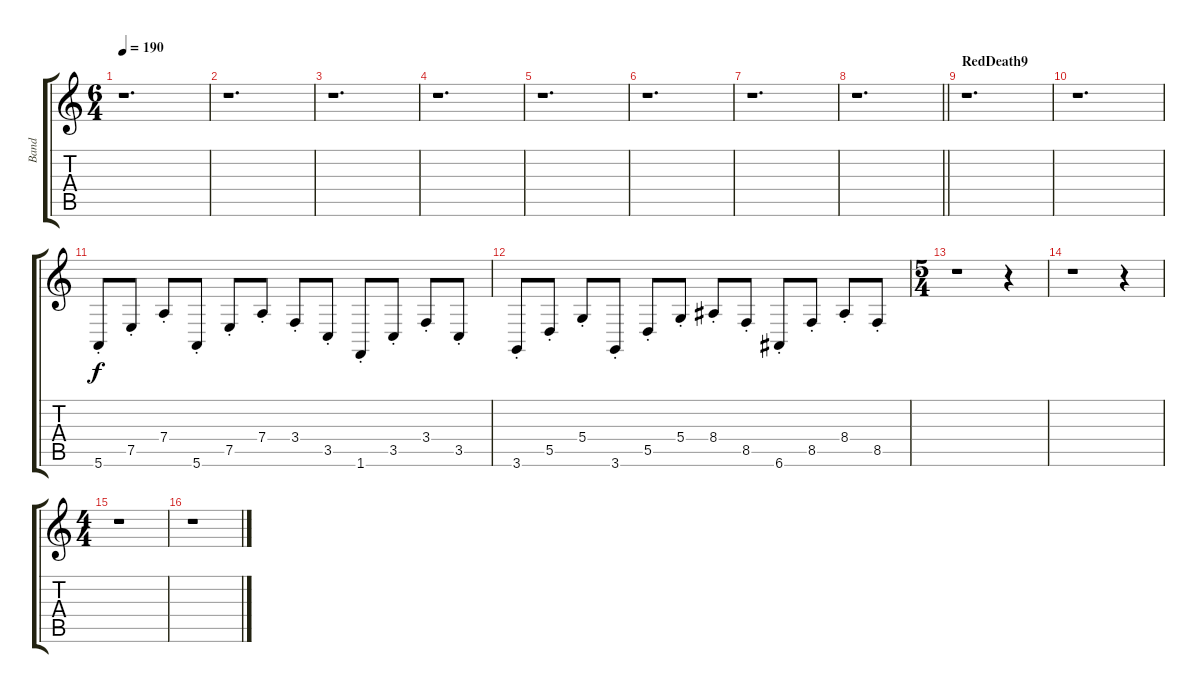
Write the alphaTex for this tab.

\track ("Band" "Band") {instrument pizzicatostrings}
\staff {score tabs}
\tuning (E4 B3 G3 D3 A2 E2) {hide}
\ts (6 4)
\tempo 190
\clef g2
\ks c
r.1{d dy f} |
r.1{d} |
r.1{d} |
r.1{d} |
r.1{d} |
r.1{d} |
r.1{d} |
\barLineRight lightlight
r.1{d} |
\section ("" "RedDeath9")
r.1{d} |
r.1{d} |
5.6{st}.8 7.5{st}.8 7.4{st}.8 5.6{st}.8 7.5{st}.8 7.4{st}.8 3.4{st}.8 3.5{st}.8 1.6{st}.8 3.5{st}.8 3.4{st}.8 3.5{st}.8 |
3.6{st}.8 5.5{st}.8 5.4{st}.8 3.6{st}.8 5.5{st}.8 5.4{st}.8 8.4{st}.8 8.5{st}.8 6.6{st}.8 8.5{st}.8 8.4{st}.8 8.5{st}.8 |
\ts (5 4)
r.1 r.4 |
r.1 r.4 |
\ts (4 4)
r.1 |
r.1
